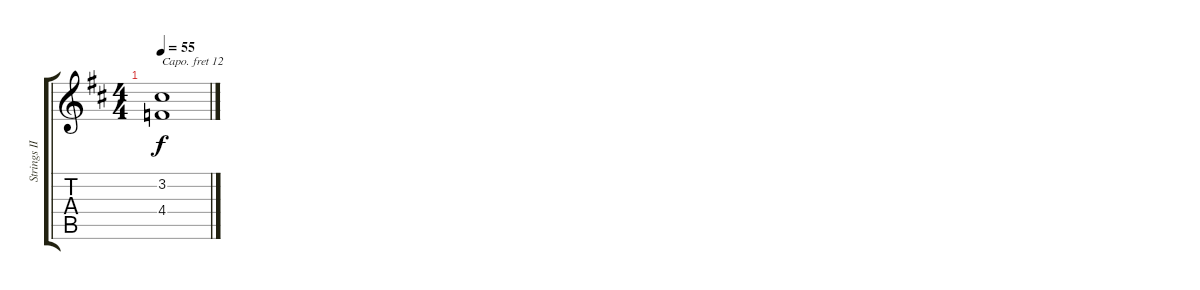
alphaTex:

\track ("Strings II" "Strings II") {instrument stringensemble1}
\staff {score tabs}
\capo 12
\tuning (Eb4 Bb3 Gb3 Db3 Ab2 Eb2) {hide}
\ts (4 4)
\tempo 55
\clef g2
\ks d
(3.2{t} 4.4{t}).1{dy f}
